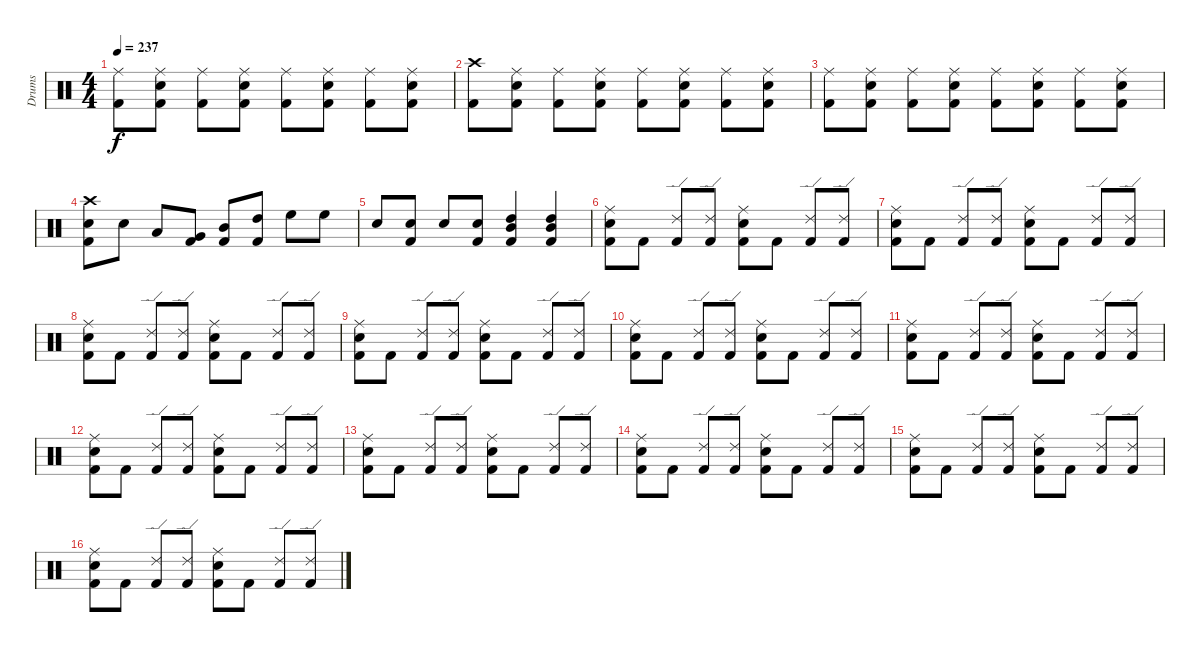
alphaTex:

\track ("Drums" "Drums") {instrument percussion}
\staff {score}
\articulation defaults
\ts (4 4)
\tempo 237
\clef neutral
\ks c
("Ride (middle)" "Kick (hit) 2").8{dy f} ("Ride (middle)" "Snare (hit) 2" "Kick (hit) 2").8 ("Ride (middle)" "Kick (hit) 2").8 ("Ride (middle)" "Snare (hit) 2" "Kick (hit) 2").8 ("Ride (middle)" "Kick (hit) 2").8 ("Ride (middle)" "Snare (hit) 2" "Kick (hit) 2").8 ("Ride (middle)" "Kick (hit) 2").8 ("Ride (middle)" "Snare (hit) 2" "Kick (hit) 2").8 |
("Crash high (hit)" "Kick (hit) 2").8 ("Ride (middle)" "Snare (hit) 2" "Kick (hit) 2").8 ("Ride (middle)" "Kick (hit) 2").8 ("Ride (middle)" "Snare (hit) 2" "Kick (hit) 2").8 ("Ride (middle)" "Kick (hit) 2").8 ("Ride (middle)" "Snare (hit) 2" "Kick (hit) 2").8 ("Ride (middle)" "Kick (hit) 2").8 ("Ride (middle)" "Snare (hit) 2" "Kick (hit) 2").8 |
("Ride (middle)" "Kick (hit) 2").8 ("Ride (middle)" "Snare (hit) 2" "Kick (hit) 2").8 ("Ride (middle)" "Kick (hit) 2").8 ("Ride (middle)" "Snare (hit) 2" "Kick (hit) 2").8 ("Ride (middle)" "Kick (hit) 2").8 ("Ride (middle)" "Snare (hit) 2" "Kick (hit) 2").8 ("Ride (middle)" "Kick (hit) 2").8 ("Ride (middle)" "Snare (hit) 2" "Kick (hit) 2").8 |
("Crash high (hit)" "Snare (hit) 2" "Kick (hit) 2").8 "Snare (hit) 2".8 "Low Floor Tom (hit)".8 ("Very Low Tom (hit)" "Kick (hit) 2").8 ("Mid Tom (hit)" "Kick (hit) 2").8 ("High Tom (hit)" "Kick (hit) 2").8 "High Floor Tom (hit)".8 "High Floor Tom (hit)".8 |
"Snare (hit) 2".8 ("Snare (hit) 2" "Kick (hit) 2").8 "Snare (hit) 2".8 ("Snare (hit) 2" "Kick (hit) 2").8 ("High Tom (hit)" "Mid Tom (hit)" "Kick (hit) 2").4 ("High Tom (hit)" "Mid Tom (hit)" "Kick (hit) 2").4 |
("Ride (middle)" "Snare (hit) 2" "Kick (hit) 2").8 "Kick (hit) 2".8 ("Ride (edge) 2" "Kick (hit) 2").8 ("Ride (edge) 2" "Kick (hit) 2").8 ("Ride (middle)" "Snare (hit) 2" "Kick (hit) 2").8 "Kick (hit) 2".8 ("Ride (edge) 2" "Kick (hit) 2").8 ("Ride (edge) 2" "Kick (hit) 2").8 |
("Ride (middle)" "Snare (hit) 2" "Kick (hit) 2").8 "Kick (hit) 2".8 ("Ride (edge) 2" "Kick (hit) 2").8 ("Ride (edge) 2" "Kick (hit) 2").8 ("Ride (middle)" "Snare (hit) 2" "Kick (hit) 2").8 "Kick (hit) 2".8 ("Ride (edge) 2" "Kick (hit) 2").8 ("Ride (edge) 2" "Kick (hit) 2").8 |
("Ride (middle)" "Snare (hit) 2" "Kick (hit) 2").8 "Kick (hit) 2".8 ("Ride (edge) 2" "Kick (hit) 2").8 ("Ride (edge) 2" "Kick (hit) 2").8 ("Ride (middle)" "Snare (hit) 2" "Kick (hit) 2").8 "Kick (hit) 2".8 ("Ride (edge) 2" "Kick (hit) 2").8 ("Ride (edge) 2" "Kick (hit) 2").8 |
("Ride (middle)" "Snare (hit) 2" "Kick (hit) 2").8 "Kick (hit) 2".8 ("Ride (edge) 2" "Kick (hit) 2").8 ("Ride (edge) 2" "Kick (hit) 2").8 ("Ride (middle)" "Snare (hit) 2" "Kick (hit) 2").8 "Kick (hit) 2".8 ("Ride (edge) 2" "Kick (hit) 2").8 ("Ride (edge) 2" "Kick (hit) 2").8 |
("Ride (middle)" "Snare (hit) 2" "Kick (hit) 2").8 "Kick (hit) 2".8 ("Ride (edge) 2" "Kick (hit) 2").8 ("Ride (edge) 2" "Kick (hit) 2").8 ("Ride (middle)" "Snare (hit) 2" "Kick (hit) 2").8 "Kick (hit) 2".8 ("Ride (edge) 2" "Kick (hit) 2").8 ("Ride (edge) 2" "Kick (hit) 2").8 |
("Ride (middle)" "Snare (hit) 2" "Kick (hit) 2").8 "Kick (hit) 2".8 ("Ride (edge) 2" "Kick (hit) 2").8 ("Ride (edge) 2" "Kick (hit) 2").8 ("Ride (middle)" "Snare (hit) 2" "Kick (hit) 2").8 "Kick (hit) 2".8 ("Ride (edge) 2" "Kick (hit) 2").8 ("Ride (edge) 2" "Kick (hit) 2").8 |
("Ride (middle)" "Snare (hit) 2" "Kick (hit) 2").8 "Kick (hit) 2".8 ("Ride (edge) 2" "Kick (hit) 2").8 ("Ride (edge) 2" "Kick (hit) 2").8 ("Ride (middle)" "Snare (hit) 2" "Kick (hit) 2").8 "Kick (hit) 2".8 ("Ride (edge) 2" "Kick (hit) 2").8 ("Ride (edge) 2" "Kick (hit) 2").8 |
("Ride (middle)" "Snare (hit) 2" "Kick (hit) 2").8 "Kick (hit) 2".8 ("Ride (edge) 2" "Kick (hit) 2").8 ("Ride (edge) 2" "Kick (hit) 2").8 ("Ride (middle)" "Snare (hit) 2" "Kick (hit) 2").8 "Kick (hit) 2".8 ("Ride (edge) 2" "Kick (hit) 2").8 ("Ride (edge) 2" "Kick (hit) 2").8 |
("Ride (middle)" "Snare (hit) 2" "Kick (hit) 2").8 "Kick (hit) 2".8 ("Ride (edge) 2" "Kick (hit) 2").8 ("Ride (edge) 2" "Kick (hit) 2").8 ("Ride (middle)" "Snare (hit) 2" "Kick (hit) 2").8 "Kick (hit) 2".8 ("Ride (edge) 2" "Kick (hit) 2").8 ("Ride (edge) 2" "Kick (hit) 2").8 |
("Ride (middle)" "Snare (hit) 2" "Kick (hit) 2").8 "Kick (hit) 2".8 ("Ride (edge) 2" "Kick (hit) 2").8 ("Ride (edge) 2" "Kick (hit) 2").8 ("Ride (middle)" "Snare (hit) 2" "Kick (hit) 2").8 "Kick (hit) 2".8 ("Ride (edge) 2" "Kick (hit) 2").8 ("Ride (edge) 2" "Kick (hit) 2").8 |
("Ride (middle)" "Snare (hit) 2" "Kick (hit) 2").8 "Kick (hit) 2".8 ("Ride (edge) 2" "Kick (hit) 2").8 ("Ride (edge) 2" "Kick (hit) 2").8 ("Ride (middle)" "Snare (hit) 2" "Kick (hit) 2").8 "Kick (hit) 2".8 ("Ride (edge) 2" "Kick (hit) 2").8 ("Ride (edge) 2" "Kick (hit) 2").8
